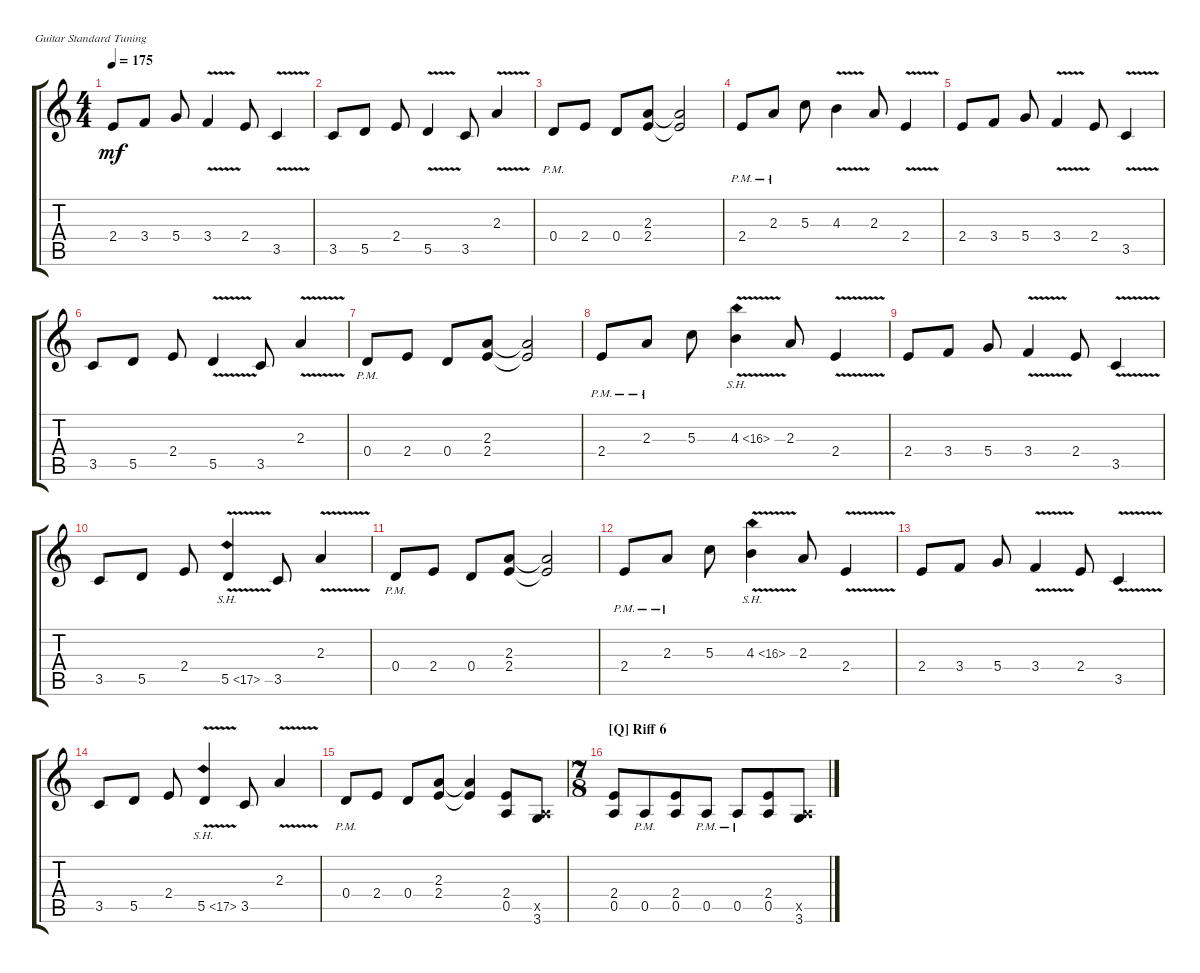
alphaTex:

\defaultSystemsLayout 4
\bracketExtendMode groupsimilarinstruments
\singleTrackTrackNamePolicy hidden
\multiTrackTrackNamePolicy hidden
\firstSystemTrackNameOrientation horizontal
\otherSystemsTrackNameOrientation horizontal
\track ("Dave Murray" "E-Gt") {instrument distortionguitar}
\staff {score tabs}
\tuning (E4 B3 G3 D3 A2 E2)
\ts (4 4)
\tempo 175
\clef g2
\scale
1.03909
\ks c
2.4.8{dy mf} 3.4.8 5.4.8 3.4{v}.4 2.4.8 3.5{v}.4 |
\scale
0.960908 3.5.8 5.5.8 2.4.8 5.5{v}.4 3.5.8 2.3{v}.4 |
\scale
1.03909 0.4{pm}.8 2.4.8 0.4.8 (2.4 2.3).8 (2.3{t} 2.4{t}).2 |
\scale
0.960908 2.4{pm}.8 2.3{pm}.8 5.3.8 4.3{v}.4 2.3.8 2.4{v}.4 |
\scale
1.03909 2.4.8 3.4.8 5.4.8 3.4{v}.4 2.4.8 3.5{v}.4 |
\scale
0.960908 3.5.8 5.5.8 2.4.8 5.5{v}.4 3.5.8 2.3{v}.4 |
\scale
1.03909 0.4{pm}.8 2.4.8 0.4.8 (2.4 2.3).8 (2.3{t} 2.4{t}).2 |
\scale
0.960908 2.4{pm}.8 2.3{pm}.8 5.3.8 4.3{sh 12 v}.4 2.3.8 2.4{v}.4 |
\scale
1.03909 2.4.8 3.4.8 5.4.8 3.4{v}.4 2.4.8 3.5{v}.4 |
\scale
0.960908 3.5.8 5.5.8 2.4.8 5.5{sh 12 v}.4 3.5.8 2.3{v}.4 |
\scale
1.03909 0.4{pm}.8 2.4.8 0.4.8 (2.4 2.3).8 (2.3{t} 2.4{t}).2 |
\scale
0.960908 2.4{pm}.8 2.3{pm}.8 5.3.8 4.3{sh 12 v}.4 2.3.8 2.4{v}.4 |
\scale
1.03909 2.4.8 3.4.8 5.4.8 3.4{v}.4 2.4.8 3.5{v}.4 |
\scale
0.960908 3.5.8 5.5.8 2.4.8 5.5{sh 12 v}.4 3.5.8 2.3{v}.4 |
\scale
1.03909 0.4{pm}.8 2.4.8 0.4.8 (2.4 2.3).8 (2.3{t} 2.4{t}).4 (0.5 2.4).8 (3.6 0.5{x}).8 |
\ts (7 8)
\section ("Q" "Riff 6")
\scale
0.960908 (0.5 2.4).8 0.5{pm}.8 (0.5 2.4).8 0.5{pm}.8 0.5{pm}.8 (0.5 2.4).8 (3.6 0.5{x}).8
